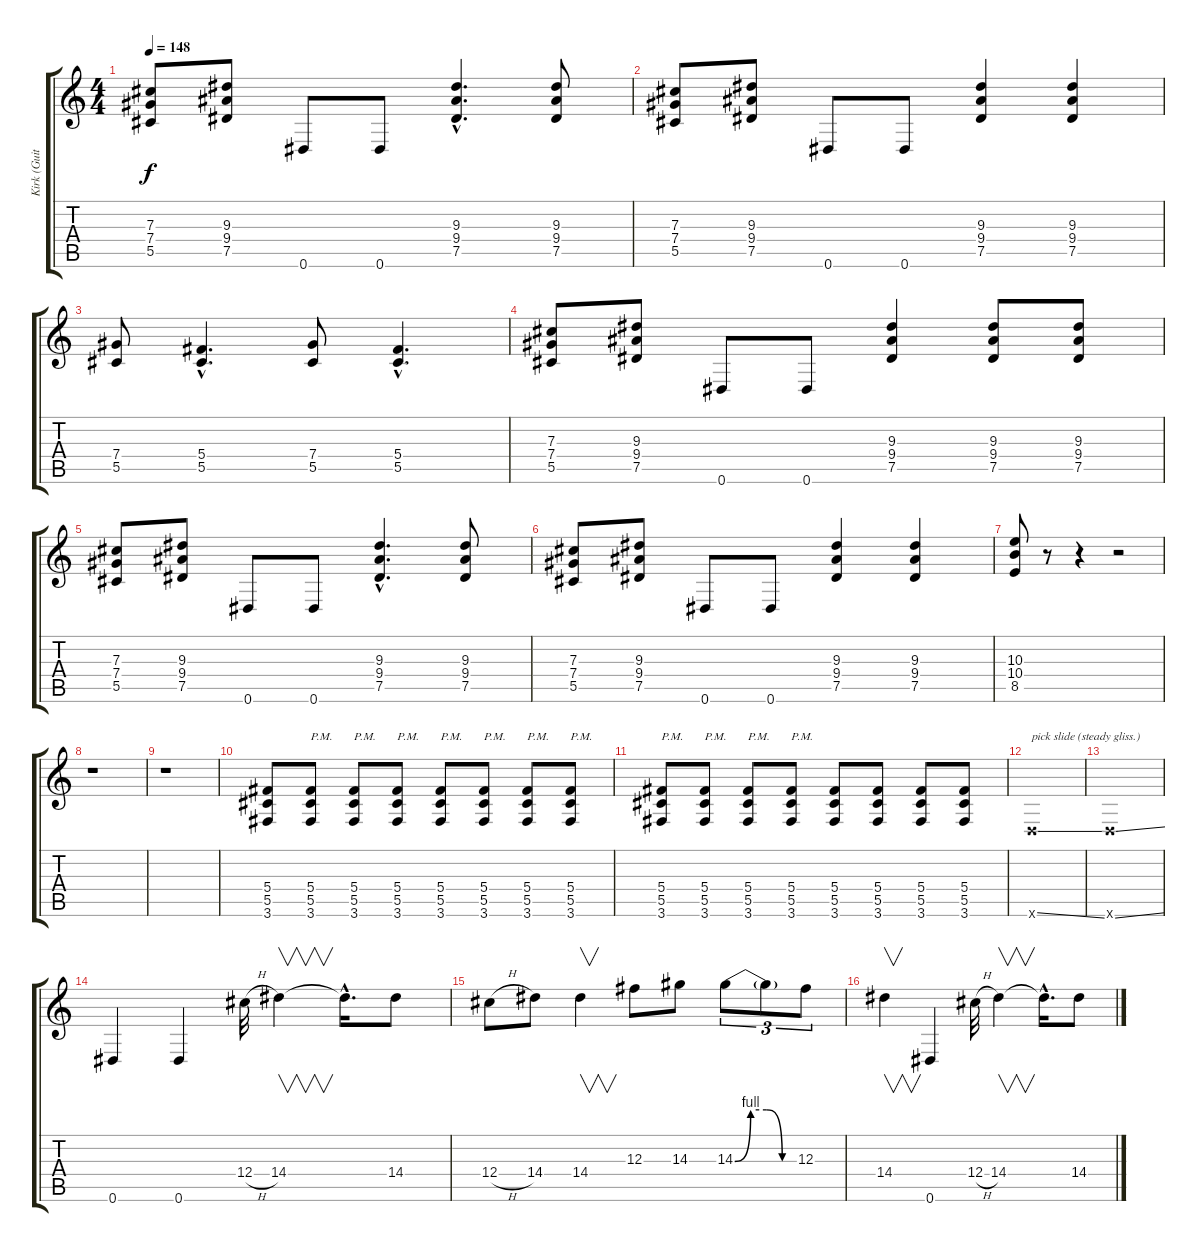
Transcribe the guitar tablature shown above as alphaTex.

\track ("Kirk (Guitar 2)" "Kirk (Guit") {instrument distortionguitar}
\staff {score tabs}
\tuning (Eb4 Bb3 Gb3 Db3 Ab2 Eb2) {hide}
\ts (4 4)
\tempo 148
\clef g2
\ks c
(7.3 7.4 5.5).8{dy f} (9.3 9.4 7.5).8 0.6.8 0.6.8 (9.3{hac} 9.4{hac} 7.5{hac}).4{d} (9.3 9.4 7.5).8 |
(7.3 7.4 5.5).8 (9.3 9.4 7.5).8 0.6.8 0.6.8 (9.3 9.4 7.5).4 (9.3 9.4 7.5).4 |
(7.4 5.5).8 (5.4{hac} 5.5{hac}).4{d} (7.4 5.5).8 (5.4{hac} 5.5{hac}).4{d} |
(7.3 7.4 5.5).8 (9.3 9.4 7.5).8 0.6.8 0.6.8 (9.3 9.4 7.5).4 (9.3 9.4 7.5).8 (9.3 9.4 7.5).8 |
(7.3 7.4 5.5).8 (9.3 9.4 7.5).8 0.6.8 0.6.8 (9.3{hac} 9.4{hac} 7.5{hac}).4{d} (9.3 9.4 7.5).8 |
(7.3 7.4 5.5).8 (9.3 9.4 7.5).8 0.6.8 0.6.8 (9.3 9.4 7.5).4 (9.3 9.4 7.5).4 |
(10.3 10.4 8.5).8 r.8 r.4 r.2 |
r.1 |
r.1 |
(5.4 5.5 3.6).8 (5.4 5.5 3.6).8{txt "P.M."} (5.4 5.5 3.6).8{txt "P.M."} (5.4 5.5 3.6).8{txt "P.M."} (5.4 5.5 3.6).8{txt "P.M."} (5.4 5.5 3.6).8{txt "P.M."} (5.4 5.5 3.6).8{txt "P.M."} (5.4 5.5 3.6).8{txt "P.M."} |
(5.4 5.5 3.6).8{txt "P.M."} (5.4 5.5 3.6).8{txt "P.M."} (5.4 5.5 3.6).8{txt "P.M."} (5.4 5.5 3.6).8{txt "P.M."} (5.4 5.5 3.6).8 (5.4 5.5 3.6).8 (5.4 5.5 3.6).8 (5.4 5.5 3.6).8 |
-1.6{ss x}.1{txt "pick slide (steady gliss.)"} |
-1.6{ss x}.1 |
0.6.4 0.6.4 12.4{h}.32 14.4.4{v} 14.4{hac t}.16{d} 14.4.8 |
12.4{h}.8 14.4.8 14.4.4{v} 12.3.8 14.3.8 14.3{be (custom 0 0 15 4 30 4 45 0 60 0)}.8{tu (3 2)} 14.3{t}.8{tu (3 2)} 12.3.8{tu (3 2)} |
14.4.4{v} 0.6.4 12.4{h}.32 14.4.4{v} 14.4{hac t}.16{d} 14.4.8
